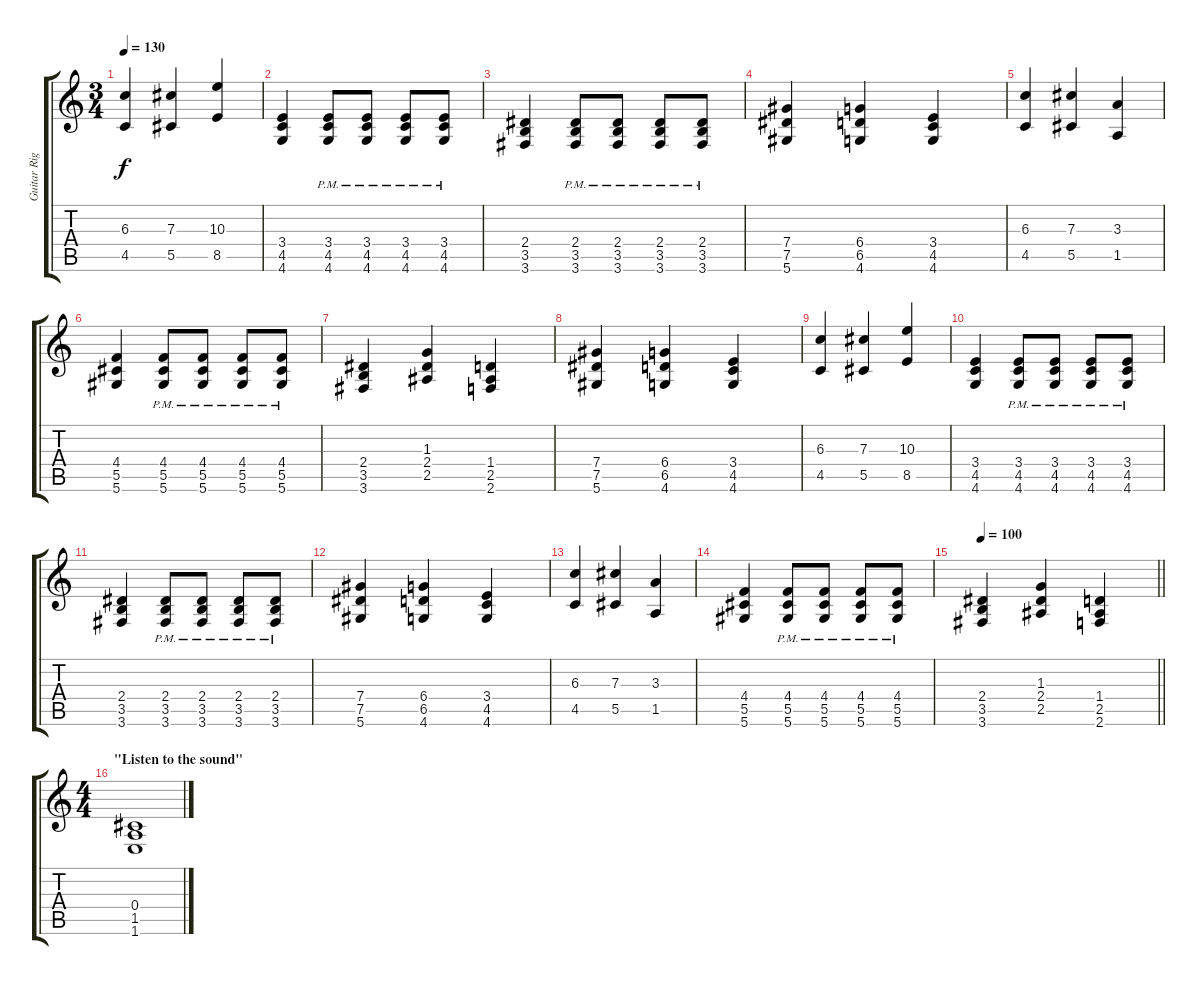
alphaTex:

\track ("Guitar Right" "Guitar Rig") {instrument distortionguitar}
\staff {score tabs}
\tuning (Eb4 Bb3 Gb3 Db3 Ab2 Eb2) {hide}
\ts (3 4)
\tempo 130
\clef g2
\ks c
(6.3 4.5).4{dy f} (7.3 5.5).4 (10.3 8.5).4 |
(3.4 4.5 4.6).4 (3.4{pm} 4.5{pm} 4.6{pm}).8 (3.4{pm} 4.5{pm} 4.6{pm}).8 (3.4{pm} 4.5{pm} 4.6{pm}).8 (3.4{pm} 4.5{pm} 4.6{pm}).8 |
(2.4 3.5 3.6).4 (2.4{pm} 3.5{pm} 3.6{pm}).8 (2.4{pm} 3.5{pm} 3.6{pm}).8 (2.4{pm} 3.5{pm} 3.6{pm}).8 (2.4{pm} 3.5{pm} 3.6{pm}).8 |
(7.4 7.5 5.6).4 (6.4 6.5 4.6).4 (3.4 4.5 4.6).4 |
(6.3 4.5).4 (7.3 5.5).4 (3.3 1.5).4 |
(4.4 5.5 5.6).4 (4.4{pm} 5.5{pm} 5.6{pm}).8 (4.4{pm} 5.5{pm} 5.6{pm}).8 (4.4{pm} 5.5{pm} 5.6{pm}).8 (4.4{pm} 5.5{pm} 5.6{pm}).8 |
(2.4 3.5 3.6).4 (1.3 2.4 2.5).4 (1.4 2.5 2.6).4 |
(7.4 7.5 5.6).4 (6.4 6.5 4.6).4 (3.4 4.5 4.6).4 |
(6.3 4.5).4 (7.3 5.5).4 (10.3 8.5).4 |
(3.4 4.5 4.6).4 (3.4{pm} 4.5{pm} 4.6{pm}).8 (3.4{pm} 4.5{pm} 4.6{pm}).8 (3.4{pm} 4.5{pm} 4.6{pm}).8 (3.4{pm} 4.5{pm} 4.6{pm}).8 |
(2.4 3.5 3.6).4 (2.4{pm} 3.5{pm} 3.6{pm}).8 (2.4{pm} 3.5{pm} 3.6{pm}).8 (2.4{pm} 3.5{pm} 3.6{pm}).8 (2.4{pm} 3.5{pm} 3.6{pm}).8 |
(7.4 7.5 5.6).4 (6.4 6.5 4.6).4 (3.4 4.5 4.6).4 |
(6.3 4.5).4 (7.3 5.5).4 (3.3 1.5).4 |
(4.4 5.5 5.6).4 (4.4{pm} 5.5{pm} 5.6{pm}).8 (4.4{pm} 5.5{pm} 5.6{pm}).8 (4.4{pm} 5.5{pm} 5.6{pm}).8 (4.4{pm} 5.5{pm} 5.6{pm}).8 |
\tempo 100
\barLineRight lightlight
(2.4 3.5 3.6).4 (1.3 2.4 2.5).4 (1.4 2.5 2.6).4 |
\ts (4 4)
\section ("" "\"Listen to the sound\"")
(0.4 1.5 1.6).1
